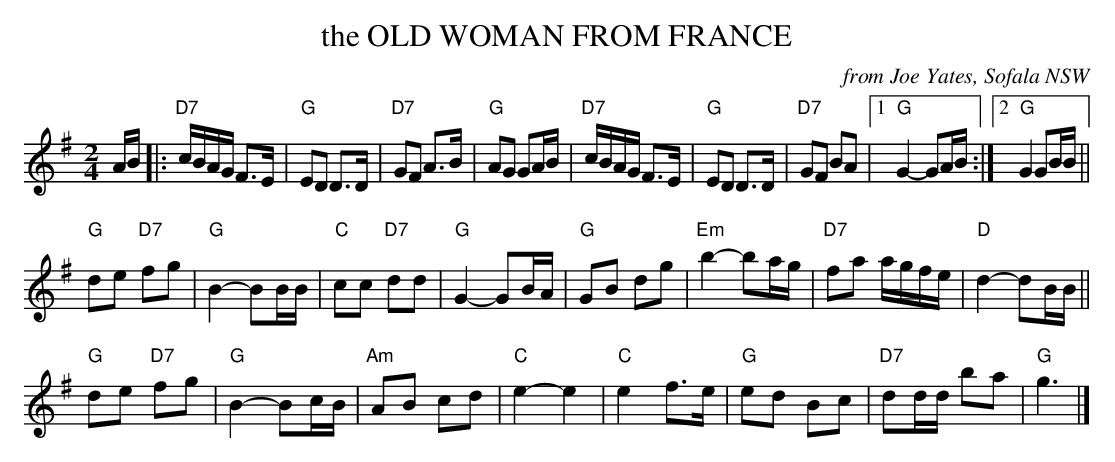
X:1
T: the OLD WOMAN FROM FRANCE
O: from Joe Yates, Sofala NSW
M: 2/4
L: 1/16
K: G
AB |:\
"D7"cBAG F3E | "G"E2D2 D3D | "D7"G2F2 A3B | "G"A2G2 G2AB |\
"D7"cBAG F3E | "G"E2D2 D3D | "D7"G2F2 B2A2 |1 "G"G4- G2AB :|2 "G"G4 G2BB ||
"G"d2e2 "D7"f2g2 | "G"B4- B2BB | "C"c2c2 "D7"d2d2 | "G"G4- G2BA |\
"G"G2B2 d2g2 | "Em"b4- b2ag | "D7"f2a2 agfe | "D"d4- d2BB ||
"G"d2e2 "D7"f2g2 | "G"B4- B2cB | "Am"A2B2 c2d2 | "C"e4- e4 |\
"C"e4 f3e | "G"e2d2 B2c2 | "D7"d2dd b2a2 | "G"g6 |]
